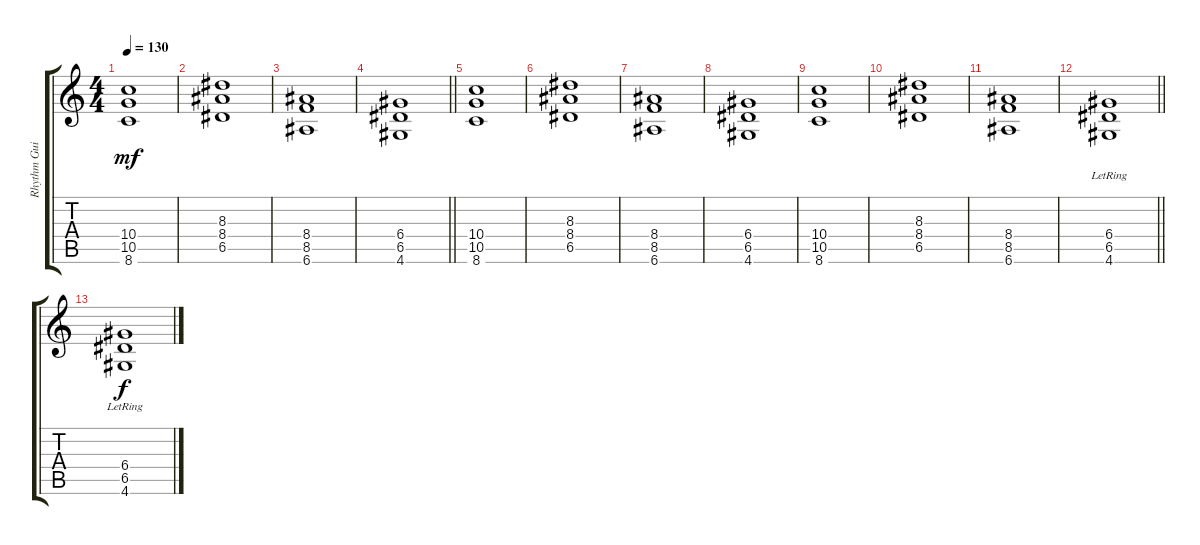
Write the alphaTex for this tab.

\track ("Rhythm Guitar" "Rhythm Gui") {instrument distortionguitar}
\staff {score tabs}
\tuning (E4 B3 G3 D3 A2 E2) {hide}
\ts (4 4)
\tempo 130
\clef g2
\ks c
(10.4 10.5 8.6).1{dy mf} |
(8.3 8.4 6.5).1 |
(8.4 8.5 6.6).1 |
\barLineRight lightlight
(6.4 6.5 4.6).1 |
(10.4 10.5 8.6).1 |
(8.3 8.4 6.5).1 |
(8.4 8.5 6.6).1 |
(6.4 6.5 4.6).1 |
(10.4 10.5 8.6).1 |
(8.3 8.4 6.5).1 |
(8.4 8.5 6.6).1 |
\barLineRight lightlight
(6.4{lr} 6.5{lr} 4.6{lr}).1 |
(6.4{lr} 6.5{lr} 4.6{lr}).1{dy f}
